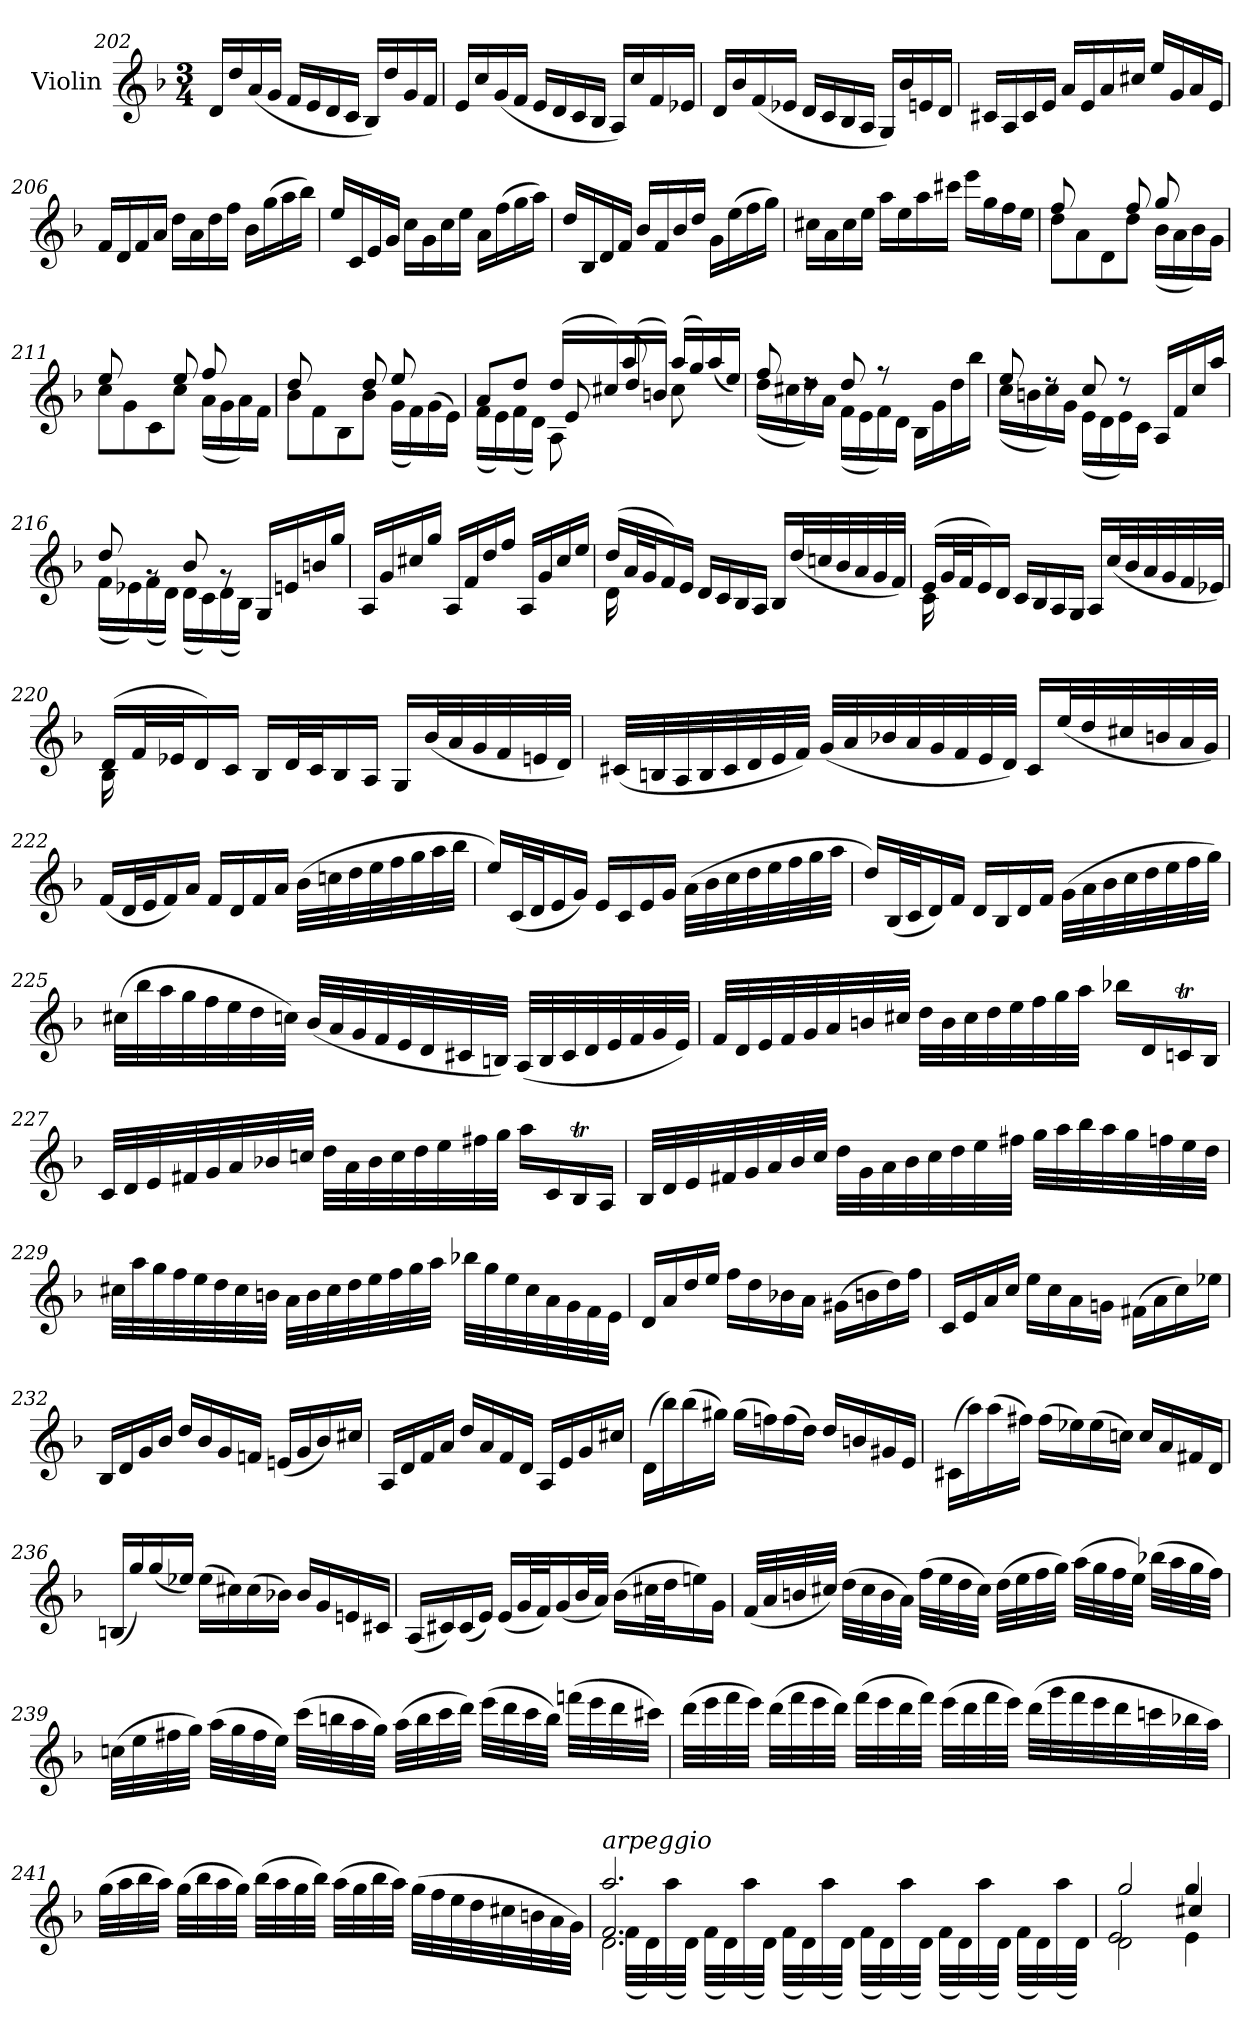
**kern
*part1
*staff1
*I"Violin
*I'Vln.
*clefG2
*k[b-]
*M3/4
=202
16d/LL
16dd/
(16a/
16g/JJ
16f/LL
16e/
16d/
16c/JJ
16B-/LL)
16dd/
16g/
16f/JJ
=203
16e/LL
16cc/
(16g/
16f/JJ
16e/LL
16d/
16c/
16B-/JJ
16A/LL)
16cc/
16f/
16e-X/JJ
!!LO:LB:g=z
=204
16d/LL
16b-/
(16f/
16e-X/JJ
16d/LL
16c/
16B-/
16A/JJ
16G/LL)
16b-/
16en/
16d/JJ
=205
16c#X/LL
16A/
16c#/
16e/JJ
16a/LL
16e/
16a/
16cc#X/JJ
16ee/LL
16g/
16a/
16e/JJ
=206
16f/LL
16d/
16f/
16a/JJ
16dd\LL
16a\
16dd\
16ff\JJ
16b-\LL
(16gg\
16aa\
16bb-\JJ)
=207
16ee/LL
16c/
16e/
16g/JJ
16cc\LL
16g\
16cc\
16ee\JJ
16a\LL
(16ff\
16gg\
16aa\JJ)
!!LO:PB:g=z
=208
16dd/LL
16B-/
16d/
16f/JJ
16b-/LL
16f/
16b-/
16dd/JJ
16g\LL
(16ee\
16ff\
16gg\JJ)
=209
16cc#X\LL
16a\
16cc#\
16ee\JJ
16aa\LL
16ee\
16aa\
16ccc#X\JJ
16eee\LL
16gg\
16ff\
16ee\JJ
=210
*^
8ff/	8dd\L
8ryy	8a\
8ryy	8d\
8ff/	8dd\J
8gg/	(16b-\LL
.	16a\
8ryy	16b-\)
.	16g\JJ
=211	=211
8ee/	8cc\L
8ryy	8g\
8ryy	8c\
8ee/	8cc\J
8ff/	(16a\LL
.	16g\
8ryy	16a\)
.	16f\JJ
=212	=212
8dd/	8b-\L
8ryy	8f\
8ryy	8B-\
8dd/	8b-\J
8ee/	(16g\LL
.	16f\)
8ryy	(16g\
.	16e\JJ)
!!LO:LB:g=z	!!
=213	=213
*	*^
8a/L	(16f\LL	4ryy
.	16e\)	.
8dd/J	(16f\	.
.	16d\JJ)	.
(16dd/LL	8A\	8e/
16cc#X/)	.	.
(16dd/	8ryy	8aa/
16bn/JJ)	.	.
(16aa/LL	8cc#\	4ryy
16gg/)	.	.
(16aa/	8ryy	.
16ee/JJ)	.	.
*	*v	*v
=214	=214
8ff/	(16dd\LL
.	16cc#X\
8rdd	16dd\)
.	16a\JJ
8dd/	(16f\LL
.	16e\
8r	16f\)
.	16d\JJ
4ryy	16B-\LL
.	16g\
.	16dd\
.	16bb-\JJ
=215	=215
8ee/	(16cc\LL
.	16bn\
8rdd	16cc\)
.	16g\JJ
8cc/	(16e\LL
.	16d\
8r	16e\)
.	16c\JJ
4ryy	16A/LL
.	16f/
.	16cc/
.	16aa/JJ
=216	=216
8dd/	(16f\LL
.	16e-X\)
8rg	(16f\
.	16d\JJ)
8b-/	(16d\LL
.	16c\)
8rg	(16d\
.	16B-\JJ)
4ryy	16G/LL
.	16en/
.	16bn/
.	16gg/JJ
*v	*v
!!LO:LB:g=z
=217
16A/LL
16g/
16cc#X/
16gg/JJ
16A/LL
16f/
16dd/
16ff/JJ
16A/LL
16g/
16cc#/
16ee/JJ
=218
*^
(16dd/LL	16d\
32a/L	16ryy
32g/J	.
16f/)	8ryy
16e/JJ	.
16d/LL	4ryy
16c/	.
16B-/	.
16A/JJ	.
16B-/LL	4ryy
(32dd/L	.
32ccn/	.
32b-/	.
32a/	.
32g/	.
32f/JJJ)	.
=219	=219
(16e/LL	16c\
32g/L	16ryy
32f/J	.
16e/)	8ryy
16d/JJ	.
16c/LL	4ryy
16B-/	.
16A/	.
16G/JJ	.
16A/LL	4ryy
(32cc/L	.
32b-/	.
32a/	.
32g/	.
32f/	.
32e-X/JJJ)	.
!!LO:LB:g=z	!!
=220	=220
(16d/LL	16B-\
32f/L	16ryy
32e-X/J	.
16d/)	8ryy
16c/JJ	.
16B-/LL	4ryy
32d/L	.
32c/J	.
16B-/	.
16A/JJ	.
16G/LL	4ryy
(32b-/L	.
32a/	.
32g/	.
32f/	.
32en/	.
32d/JJJ)	.
*v	*v
=221
(32c#X/LLL
32Bn/
32A/
32B/
32c#/
32d/
32e/
32f/JJJ)
(32g/LLL
32a/
32b-X/
32a/
32g/
32f/
32e/
32d/JJJ)
16c#/LL
(32ee/L
32dd/
32cc#X/
32bn/
32a/
32g/JJJ)
=222
(16f/LL
32d/L
32e/J
16f/)
16a/JJ
16f/LL
16d/
16f/
16a/JJ
(32b-\LLL
32ccn\
32dd\
32ee\
32ff\
32gg\
32aa\
32bb-\JJJ
!!LO:LB:g=z
=223
16ee/LL)
(32c/L
32d/J
16e/
16g/JJ)
16e/LL
16c/
16e/
16g/JJ
(32a\LLL
32b-\
32cc\
32dd\
32ee\
32ff\
32gg\
32aa\JJJ
=224
16dd/LL)
(32B-/L
32c/J
16d/)
16f/JJ
16d/LL
16B-/
16d/
16f/JJ
(32g\LLL
32a\
32b-\
32cc\
32dd\
32ee\
32ff\
32gg\JJJ)
=225
(32cc#X\LLL
32bb-\
32aa\
32gg\
32ff\
32ee\
32dd\
32ccn\JJJ)
(32b-/LLL
32a/
32g/
32f/
32e/
32d/
32c#X/
32Bn/JJJ)
(32A/LLL
32B/
32c#/
32d/
32e/
32f/
32g/
32e/JJJ)
!!LO:LB:g=z
=226
32f/LLL
32d/
32e/
32f/
32g/
32a/
32bn/
32cc#X/JJJ
32dd\LLL
32b\
32cc#\
32dd\
32ee\
32ff\
32gg\
32aa\JJJ
16bb-X\LL
16d/
16cnT/
16B-/JJ
=227
32c/LLL
32d/
32e/
32f#X/
32g/
32a/
32b-X/
32ccn/JJJ
32dd\LLL
32a\
32b-\
32cc\
32dd\
32ee\
32ff#X\
32gg\JJJ
16aa\LL
16c/
16B-T/
16A/JJ
!!LO:LB:g=z
=228
32B-/LLL
32d/
32e/
32f#X/
32g/
32a/
32b-/
32cc/JJJ
32dd\LLL
32g\
32a\
32b-\
32cc\
32dd\
32ee\
32ff#X\JJJ
32gg\LLL
32aa\
32bb-\
32aa\
32gg\
32ffn\
32ee\
32dd\JJJ
=229
32cc#X\LLL
32aa\
32gg\
32ff\
32ee\
32dd\
32cc#\
32bn\JJJ
32a\LLL
32b\
32cc#\
32dd\
32ee\
32ff\
32gg\
32aa\JJJ
32bb-X\LLL
32gg\
32ee\
32cc#\
32a\
32g\
32f\
32e\JJJ
=230
16d/LL
16a/
16dd/
16ee/JJ
16ff\LL
16dd\
16b-X\
16a\JJ
(16g#X\LL
16bn\
16dd\)
16ff\JJ
!!LO:LB:g=z
=231
16c/LL
16e/
16a/
16cc/JJ
16ee\LL
16cc\
16a\
16gn\JJ
(16f#X\LL
16a\
16cc\)
16ee-X\JJ
=232
16B-/LL
16d/
16g/
16b-/JJ
16dd/LL
16b-/
16g/
16fn/JJ
(16en/LL
16g/
16b-/)
16cc#X/JJ
=233
16A/LL
16d/
16f/
16a/JJ
16dd/LL
16a/
16f/
16d/JJ
16A/LL
16e/
16g/
16cc#X/JJ
=234
(16d\LL
16bb-\)
(16bb-\
16gg#X\JJ)
(16gg#\LL
16ffn\)
(16ff\
16dd\JJ)
16dd/LL
16bn/
16g#X/
16e/JJ
!!LO:LB:g=z
=235
(16c#X\LL
16aa\)
(16aa\
16ff#X\JJ)
(16ff#\LL
16ee-X\)
(16ee-\
16ccn\JJ)
16cc/LL
16a/
16f#X/
16d/JJ
=236
(16Bn/LL
16gg/)
(16gg/
16ee-X/JJ)
(16ee-\LL
16cc#X\)
(16cc#\
16b-X\JJ)
16b-/LL
16g/
16en/
16c#X/JJ
=237
(16A/LL
16c#X/)
(16c#/
16e/JJ)
(16e/LL
32g/L
32f/J)
(16g/
32b-/L
32a/JJJ)
(16b-\LL
32cc#X\L
32dd\J
16een\)
16g\JJ
!!LO:LB:g=z
=238
(32f/LLL
32a/
32bn/
32cc#X/JJJ)
(32dd\LLL
32cc#\
32b\
32a\JJJ)
(32ff\LLL
32ee\
32dd\
32cc#\JJJ)
(32dd\LLL
32ee\
32ff\
32gg\JJJ)
(32aa\LLL
32gg\
32ff\
32ee\JJJ)
(32bb-X\LLL
32aa\
32gg\
32ff\JJJ)
=239
(32ccn\LLL
32ee\
32ff#X\
32gg\JJJ)
(32aa\LLL
32gg\
32ff#\
32ee\JJJ)
(32ccc\LLL
32bbn\
32aa\
32gg\JJJ)
(32aa\LLL
32bb\
32ccc\
32ddd\JJJ)
(32eee\LLL
32ddd\
32ccc\
32bb\JJJ)
(32fffn\LLL
32eee\
32ddd\
32ccc#X\JJJ)
!!LO:LB:g=z
=240
(32ddd\LLL
32eee\
32fff\
32eee\JJJ)
(32ddd\LLL
32fff\
32eee\
32ddd\JJJ)
(32fff\LLL
32eee\
32ddd\
32fff\JJJ)
(32eee\LLL
32ddd\
32fff\
32eee\JJJ)
(32ddd\LLL
32ggg\
32fff\
32eee\
32ddd\
32cccn\
32bb-X\
32aa\JJJ)
=241
(32gg\LLL
32aa\
32bb-\
32aa\JJJ)
(32gg\LLL
32bb-\
32aa\
32gg\JJJ)
(32bb-\LLL
32aa\
32gg\
32bb-\JJJ)
(32aa\LLL
32gg\
32bb-\
32aa\JJJ)
(32gg\LLL
32ff\
32ee\
32dd\
32cc#X\
32bn\
32a\
32g\JJJ)
!!LO:PB:g=z
=242
*^
*	*^
*	*	*^
!LO:TX:a:i:t=arpeggio	!	!	!
2.aa/	2.f/	2.d\	(32f\LLL
.	.	.	32d\)
.	.	.	(32aa\
.	.	.	32d\JJJ)
.	.	.	(32f\LLL
.	.	.	32d\)
.	.	.	(32aa\
.	.	.	32d\JJJ)
.	.	.	(32f\LLL
.	.	.	32d\)
.	.	.	(32aa\
.	.	.	32d\JJJ)
.	.	.	(32f\LLL
.	.	.	32d\)
.	.	.	(32aa\
.	.	.	32d\JJJ)
.	.	.	(32f\LLL
.	.	.	32d\)
.	.	.	(32aa\
.	.	.	32d\JJJ)
.	.	.	(32f\LLL
.	.	.	32d\)
.	.	.	(32aa\
.	.	.	32d\JJJ)
*	*	*v	*v
=243	=243	=243
2gg/	2d\	2e/
4gg/	4e\	4cc#X/
*v	*v	*v
=
*-
